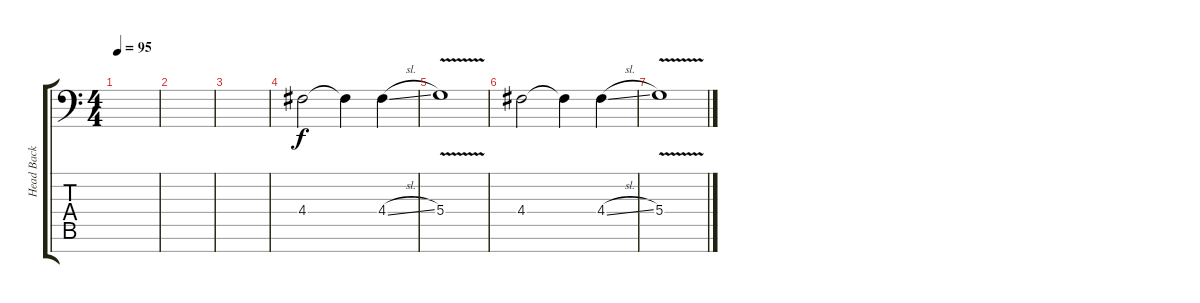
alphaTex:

\track ("Head Back Vocal" "Head Back ") {instrument lead3calliope}
\staff {score tabs}
\tuning (E4 B3 G3 D3 A2 E2 C-1) {hide}
\ts (4 4)
\tempo 95
\clef f4
\ks c
|
|
|
4.4.2 4.4{t}.4 4.4{sl}.4 |
5.4{v}.1 |
4.4.2 4.4{t}.4 4.4{sl}.4 |
5.4{v}.1
